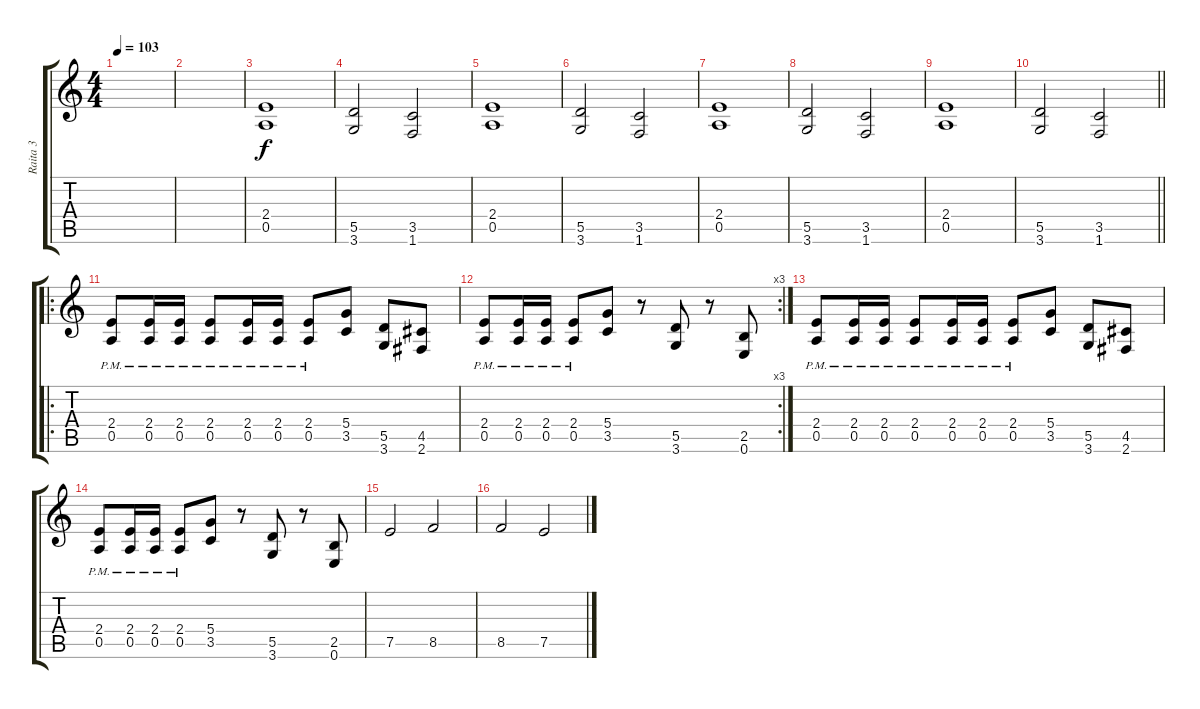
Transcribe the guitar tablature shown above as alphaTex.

\track ("Raita 3" "Raita 3") {instrument distortionguitar}
\staff {score tabs}
\tuning (E4 B3 G3 D3 A2 E2) {hide}
\ts (4 4)
\tempo 103
\clef g2
\ks c
|
|
(2.4 0.5).1 |
(5.5 3.6).2 (3.5 1.6).2 |
(2.4 0.5).1 |
(5.5 3.6).2 (3.5 1.6).2 |
(2.4 0.5).1 |
(5.5 3.6).2 (3.5 1.6).2 |
(2.4 0.5).1 |
\barLineRight lightlight
(5.5 3.6).2 (3.5 1.6).2 |
\ro
(2.4{pm} 0.5{pm}).8{balance 16} (2.4{pm} 0.5{pm}).16 (2.4{pm} 0.5{pm}).16 (2.4{pm} 0.5{pm}).8 (2.4{pm} 0.5{pm}).16 (2.4{pm} 0.5{pm}).16 (2.4{pm} 0.5{pm}).8 (5.4 3.5).8 (5.5 3.6).8 (4.5 2.6).8 |
\rc 3
(2.4{pm} 0.5{pm}).8 (2.4{pm} 0.5{pm}).16 (2.4{pm} 0.5{pm}).16 (2.4{pm} 0.5{pm}).8 (5.4 3.5).8 r.8 (5.5 3.6).8 r.8 (2.5 0.6).8 |
(2.4{pm} 0.5{pm}).8 (2.4{pm} 0.5{pm}).16 (2.4{pm} 0.5{pm}).16 (2.4{pm} 0.5{pm}).8 (2.4{pm} 0.5{pm}).16 (2.4{pm} 0.5{pm}).16 (2.4{pm} 0.5{pm}).8 (5.4 3.5).8 (5.5 3.6).8 (4.5 2.6).8 |
(2.4{pm} 0.5{pm}).8 (2.4{pm} 0.5{pm}).16 (2.4{pm} 0.5{pm}).16 (2.4{pm} 0.5{pm}).8 (5.4 3.5).8 r.8 (5.5 3.6).8 r.8 (2.5 0.6).8 |
7.5.2{volume 10 balance 8} 8.5.2 |
8.5.2 7.5.2
